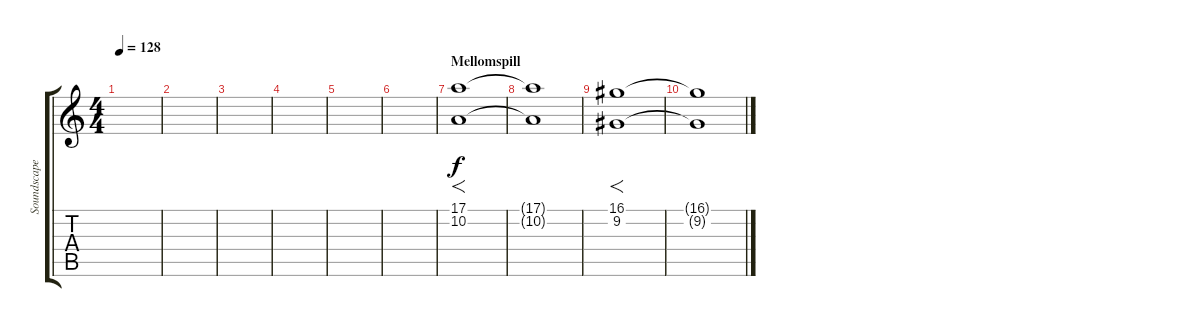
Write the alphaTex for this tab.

\track ("Soundscapes" "Soundscape") {instrument stringensemble1}
\staff {score tabs}
\tuning (E4 B3 G3 D3 A2 E2) {hide}
\ts (4 4)
\tempo 128
\clef g2
\ks c
|
|
|
|
|
|
\section ("" "Mellomspill")
(17.1 10.2).1{f} |
(17.1{t} 10.2{t}).1 |
(16.1 9.2).1{f} |
(16.1{t} 9.2{t}).1
